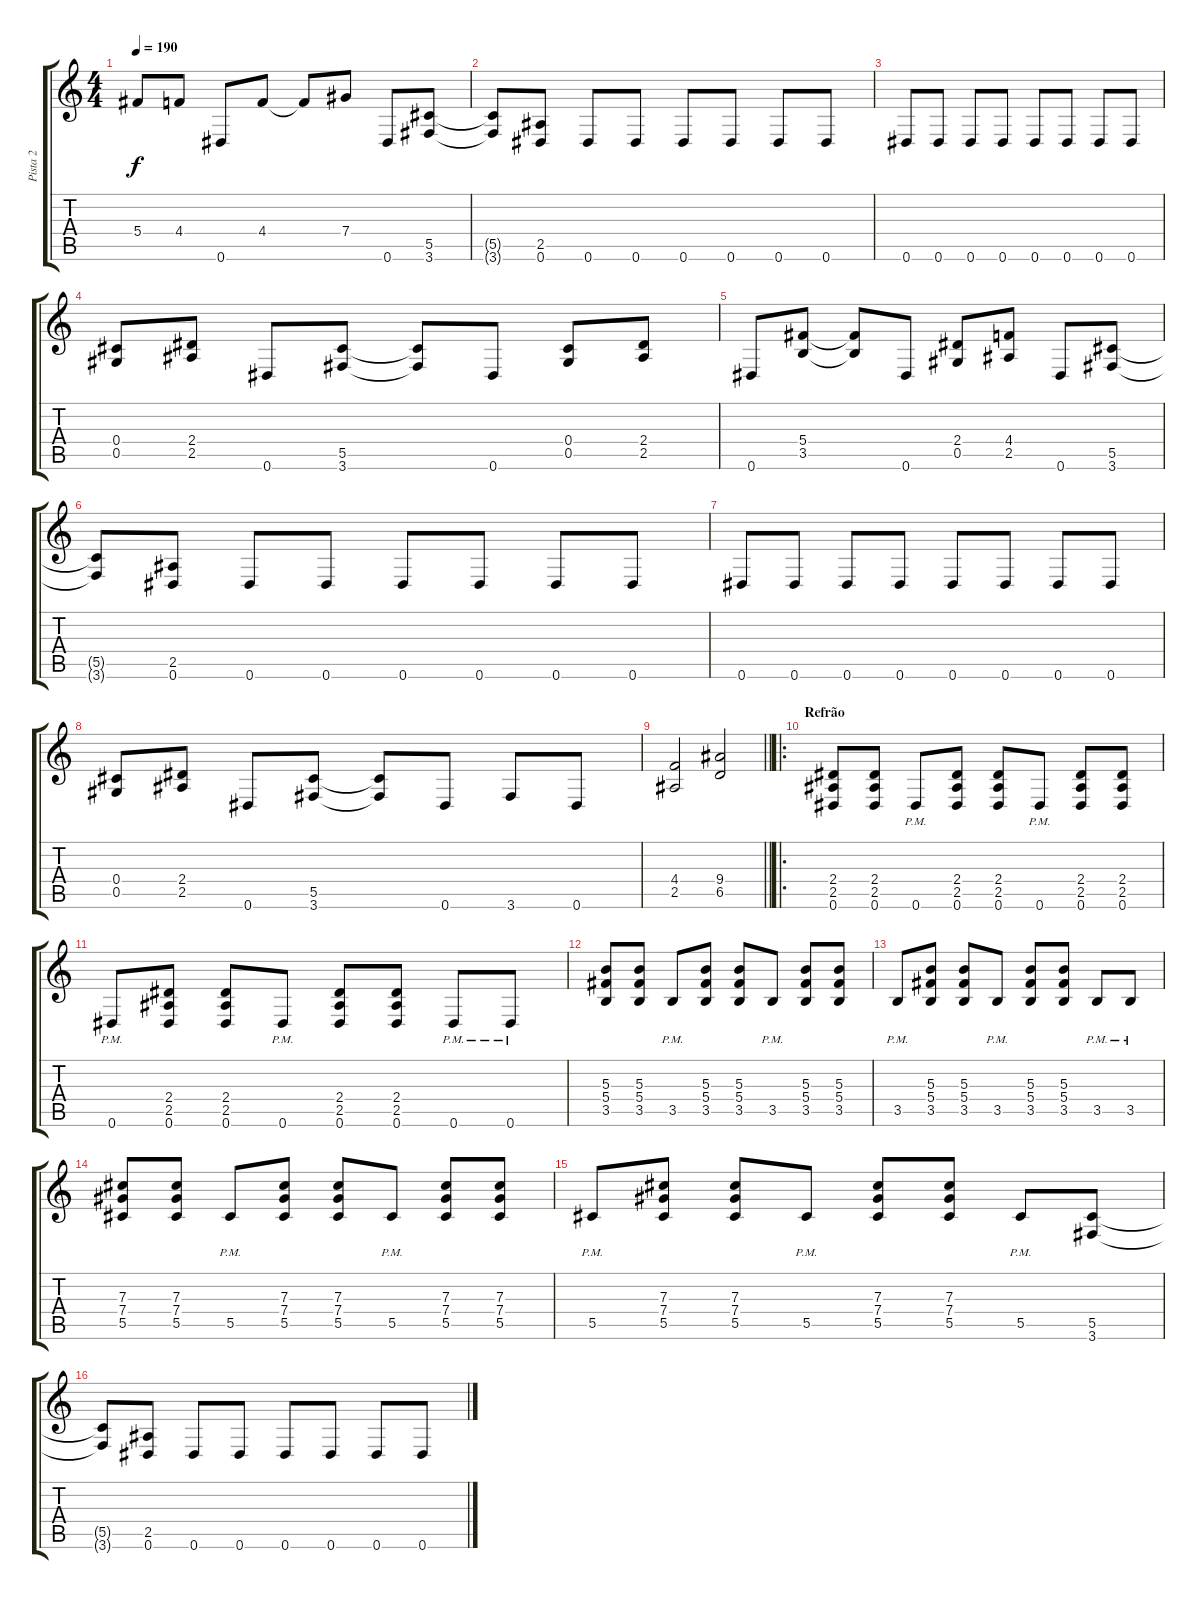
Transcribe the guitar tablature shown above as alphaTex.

\track ("Pista 2" "Pista 2") {instrument distortionguitar}
\staff {score tabs}
\tuning (Eb4 Bb3 Gb3 Db3 Ab2 Eb2) {hide}
\ts (4 4)
\tempo 190
\clef g2
\ks c
5.4{t}.8{dy f} 4.4.8 0.6.8 4.4.8 4.4{t}.8 7.4.8 0.6.8 (5.5 3.6).8 |
(5.5{t} 3.6{t}).8 (2.5 0.6).8 0.6.8 0.6.8 0.6.8 0.6.8 0.6.8 0.6.8 |
0.6.8 0.6.8 0.6.8 0.6.8 0.6.8 0.6.8 0.6.8 0.6.8 |
(0.4 0.5).8 (2.4 2.5).8 0.6.8 (5.5 3.6).8 (5.5{t} 3.6{t}).8 0.6.8 (0.4 0.5).8 (2.4 2.5).8 |
0.6.8 (5.4 3.5).8 (5.4{t} 3.5{t}).8 0.6.8 (2.4 0.5).8 (4.4 2.5).8 0.6.8 (5.5 3.6).8 |
(5.5{t} 3.6{t}).8 (2.5 0.6).8 0.6.8 0.6.8 0.6.8 0.6.8 0.6.8 0.6.8 |
0.6.8 0.6.8 0.6.8 0.6.8 0.6.8 0.6.8 0.6.8 0.6.8 |
(0.4 0.5).8 (2.4 2.5).8 0.6.8 (5.5 3.6).8 (5.5{t} 3.6{t}).8 0.6.8 3.6.8 0.6.8 |
\barLineRight lightlight
(4.4 2.5).2 (9.4 6.5).2 |
\ro
\section ("" "Refrão")
(2.4 2.5 0.6).8 (2.4 2.5 0.6).8 0.6{pm}.8 (2.4 2.5 0.6).8 (2.4 2.5 0.6).8 0.6{pm}.8 (2.4 2.5 0.6).8 (2.4 2.5 0.6).8 |
0.6{pm}.8 (2.4 2.5 0.6).8 (2.4 2.5 0.6).8 0.6{pm}.8 (2.4 2.5 0.6).8 (2.4 2.5 0.6).8 0.6{pm}.8 0.6{pm}.8 |
(5.3 5.4 3.5).8 (5.3 5.4 3.5).8 3.5{pm}.8 (5.3 5.4 3.5).8 (5.3 5.4 3.5).8 3.5{pm}.8 (5.3 5.4 3.5).8 (5.3 5.4 3.5).8 |
3.5{pm}.8 (5.3 5.4 3.5).8 (5.3 5.4 3.5).8 3.5{pm}.8 (5.3 5.4 3.5).8 (5.3 5.4 3.5).8 3.5{pm}.8 3.5{pm}.8 |
(7.3 7.4 5.5).8 (7.3 7.4 5.5).8 5.5{pm}.8 (7.3 7.4 5.5).8 (7.3 7.4 5.5).8 5.5{pm}.8 (7.3 7.4 5.5).8 (7.3 7.4 5.5).8 |
5.5{pm}.8 (7.3 7.4 5.5).8 (7.3 7.4 5.5).8 5.5{pm}.8 (7.3 7.4 5.5).8 (7.3 7.4 5.5).8 5.5{pm}.8 (5.5 3.6).8 |
(5.5{t} 3.6{t}).8 (2.5 0.6).8 0.6.8 0.6.8 0.6.8 0.6.8 0.6.8 0.6.8
